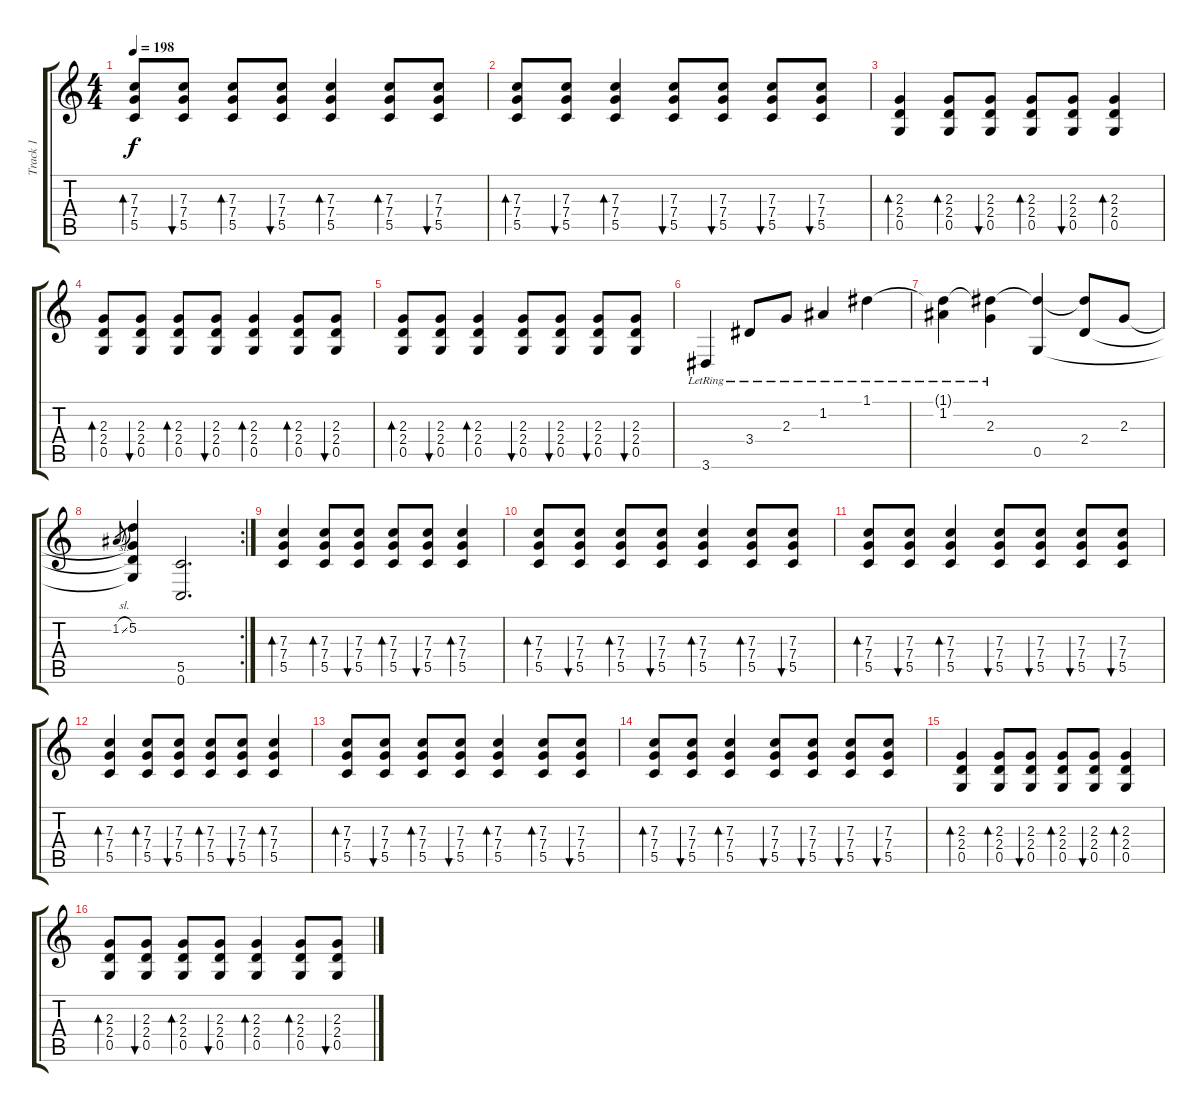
\track ("Track 1" "Track 1") {instrument distortionguitar}
\staff {score tabs}
\tuning (D4 A3 F3 C3 G2 C2) {hide}
\ts (4 4)
\tempo 198
\clef g2
\ks c
(7.3 7.4 5.5).8{bd 240 dy f} (7.3 7.4 5.5).8{bu 240} (7.3 7.4 5.5).8{bd 240} (7.3 7.4 5.5).8{bu 240} (7.3 7.4 5.5).4{bd 240} (7.3 7.4 5.5).8{bd 240} (7.3 7.4 5.5).8{bu 240} |
(7.3 7.4 5.5).8{bd 240} (7.3 7.4 5.5).8{bu 240} (7.3 7.4 5.5).4{bd 240} (7.3 7.4 5.5).8{bu 240} (7.3 7.4 5.5).8{bu 240} (7.3 7.4 5.5).8{bu 240} (7.3 7.4 5.5).8{bu 240} |
(2.3 2.4 0.5).4{bd 240} (2.3 2.4 0.5).8{bd 240} (2.3 2.4 0.5).8{bu 240} (2.3 2.4 0.5).8{bd 240} (2.3 2.4 0.5).8{bu 240} (2.3 2.4 0.5).4{bd 240} |
(2.3 2.4 0.5).8{bd 240} (2.3 2.4 0.5).8{bu 240} (2.3 2.4 0.5).8{bd 240} (2.3 2.4 0.5).8{bu 240} (2.3 2.4 0.5).4{bd 240} (2.3 2.4 0.5).8{bd 240} (2.3 2.4 0.5).8{bu 240} |
(2.3 2.4 0.5).8{bd 240} (2.3 2.4 0.5).8{bu 240} (2.3 2.4 0.5).4{bd 240} (2.3 2.4 0.5).8{bu 240} (2.3 2.4 0.5).8{bu 240} (2.3 2.4 0.5).8{bu 240} (2.3 2.4 0.5).8{bu 240} |
3.6{lr}.4 3.4{lr}.8 2.3{lr}.8 1.2{lr}.4 1.1{lr}.4 |
(1.1{t} 1.2{lr}).4 (1.1{t} 2.3{lr}).4 (1.1{t} 0.5).4 (1.1{t} 2.4).8 2.3.8 |
\rc 2
1.2{sl}.8{gr} (5.2 2.3{t} 2.4{t} 0.5{t}).4 (5.5 0.6).2{d} |
(7.3 7.4 5.5).4{bd 240} (7.3 7.4 5.5).8{bd 240} (7.3 7.4 5.5).8{bu 240} (7.3 7.4 5.5).8{bd 240} (7.3 7.4 5.5).8{bu 240} (7.3 7.4 5.5).4{bd 240} |
(7.3 7.4 5.5).8{bd 240} (7.3 7.4 5.5).8{bu 240} (7.3 7.4 5.5).8{bd 240} (7.3 7.4 5.5).8{bu 240} (7.3 7.4 5.5).4{bd 240} (7.3 7.4 5.5).8{bd 240} (7.3 7.4 5.5).8{bu 240} |
(7.3 7.4 5.5).8{bd 240} (7.3 7.4 5.5).8{bu 240} (7.3 7.4 5.5).4{bd 240} (7.3 7.4 5.5).8{bu 240} (7.3 7.4 5.5).8{bu 240} (7.3 7.4 5.5).8{bu 240} (7.3 7.4 5.5).8{bu 240} |
(7.3 7.4 5.5).4{bd 240} (7.3 7.4 5.5).8{bd 240} (7.3 7.4 5.5).8{bu 240} (7.3 7.4 5.5).8{bd 240} (7.3 7.4 5.5).8{bu 240} (7.3 7.4 5.5).4{bd 240} |
(7.3 7.4 5.5).8{bd 240} (7.3 7.4 5.5).8{bu 240} (7.3 7.4 5.5).8{bd 240} (7.3 7.4 5.5).8{bu 240} (7.3 7.4 5.5).4{bd 240} (7.3 7.4 5.5).8{bd 240} (7.3 7.4 5.5).8{bu 240} |
(7.3 7.4 5.5).8{bd 240} (7.3 7.4 5.5).8{bu 240} (7.3 7.4 5.5).4{bd 240} (7.3 7.4 5.5).8{bu 240} (7.3 7.4 5.5).8{bu 240} (7.3 7.4 5.5).8{bu 240} (7.3 7.4 5.5).8{bu 240} |
(2.3 2.4 0.5).4{bd 240} (2.3 2.4 0.5).8{bd 240} (2.3 2.4 0.5).8{bu 240} (2.3 2.4 0.5).8{bd 240} (2.3 2.4 0.5).8{bu 240} (2.3 2.4 0.5).4{bd 240} |
(2.3 2.4 0.5).8{bd 240} (2.3 2.4 0.5).8{bu 240} (2.3 2.4 0.5).8{bd 240} (2.3 2.4 0.5).8{bu 240} (2.3 2.4 0.5).4{bd 240} (2.3 2.4 0.5).8{bd 240} (2.3 2.4 0.5).8{bu 240}
